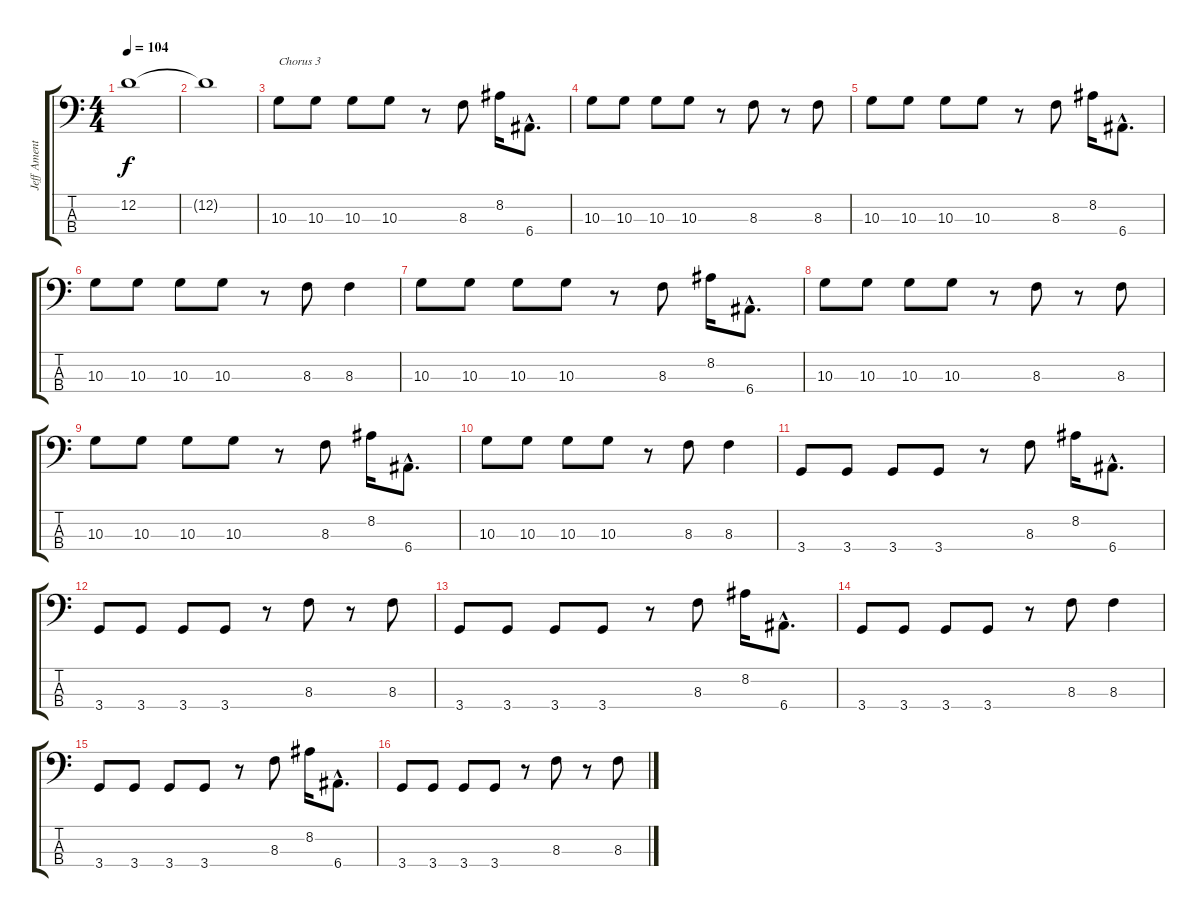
\track ("Jeff Ament" "Jeff Ament") {instrument electricbassfinger}
\staff {score tabs}
\tuning (G2 D2 A1 E1) {hide}
\ts (4 4)
\tempo 104
\clef f4
\ks c
12.2.1{dy f} |
12.2{t}.1 |
10.3.8{txt "Chorus 3"} 10.3.8 10.3.8 10.3.8 r.8 8.3.8 8.2.16 6.4{hac}.8{d} |
10.3.8 10.3.8 10.3.8 10.3.8 r.8 8.3.8 r.8 8.3.8 |
10.3.8 10.3.8 10.3.8 10.3.8 r.8 8.3.8 8.2.16 6.4{hac}.8{d} |
10.3.8 10.3.8 10.3.8 10.3.8 r.8 8.3.8 8.3.4 |
10.3.8 10.3.8 10.3.8 10.3.8 r.8 8.3.8 8.2.16 6.4{hac}.8{d} |
10.3.8 10.3.8 10.3.8 10.3.8 r.8 8.3.8 r.8 8.3.8 |
10.3.8 10.3.8 10.3.8 10.3.8 r.8 8.3.8 8.2.16 6.4{hac}.8{d} |
10.3.8 10.3.8 10.3.8 10.3.8 r.8 8.3.8 8.3.4 |
3.4.8 3.4.8 3.4.8 3.4.8 r.8 8.3.8 8.2.16 6.4{hac}.8{d} |
3.4.8 3.4.8 3.4.8 3.4.8 r.8 8.3.8 r.8 8.3.8 |
3.4.8 3.4.8 3.4.8 3.4.8 r.8 8.3.8 8.2.16 6.4{hac}.8{d} |
3.4.8 3.4.8 3.4.8 3.4.8 r.8 8.3.8 8.3.4 |
3.4.8 3.4.8 3.4.8 3.4.8 r.8 8.3.8 8.2.16 6.4{hac}.8{d} |
3.4.8 3.4.8 3.4.8 3.4.8 r.8 8.3.8 r.8 8.3.8
